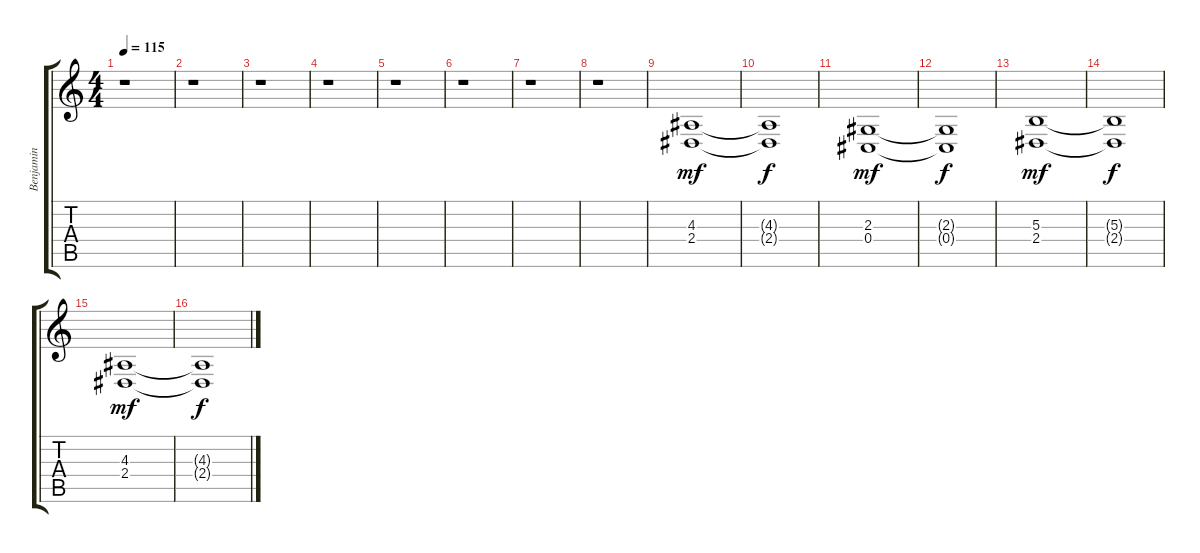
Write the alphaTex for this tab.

\track ("Benjamin" "Benjamin") {instrument stringensemble2}
\staff {score tabs}
\tuning (Eb4 Bb3 Gb3 Db3 Ab2 Eb2) {hide}
\ts (4 4)
\tempo 115
\clef g2
\ks c
r.1{dy f} |
r.1 |
r.1 |
r.1 |
r.1 |
r.1 |
r.1 |
r.1 |
(4.3 2.4).1{dy mf} |
(4.3{t} 2.4{t}).1{dy f} |
(2.3 0.4).1{dy mf} |
(2.3{t} 0.4{t}).1{dy f} |
(5.3 2.4).1{dy mf} |
(5.3{t} 2.4{t}).1{dy f} |
(4.3 2.4).1{dy mf} |
(4.3{t} 2.4{t}).1{dy f}
